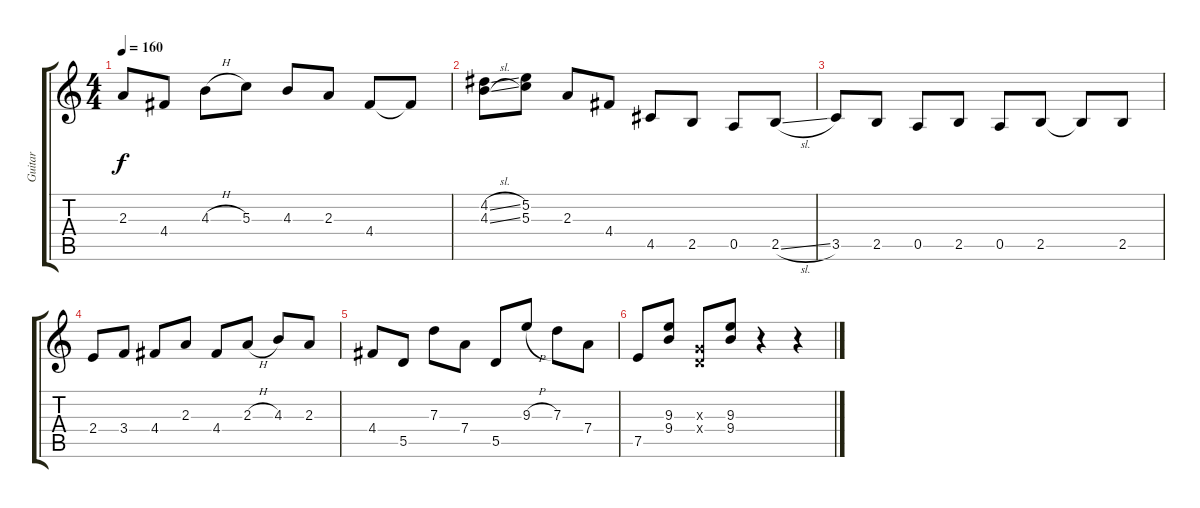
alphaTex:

\track ("Guitar" "Guitar") {instrument electricguitarjazz}
\staff {score tabs}
\tuning (E4 B3 G3 D3 A2 E2) {hide}
\ts (4 4)
\tempo 160
\clef g2
\ks c
2.3.8{dy f} 4.4.8 4.3{h}.8 5.3.8 4.3.8 2.3.8 4.4.8 4.4{t}.8 |
(4.2{sl} 4.3{sl}).8 (5.2 5.3).8 2.3.8 4.4.8 4.5.8 2.5.8 0.5.8 2.5{sl}.8 |
3.5.8 2.5.8 0.5.8 2.5.8 0.5.8 2.5.8 2.5{t}.8 2.5.8 |
2.4.8 3.4.8 4.4.8 2.3.8 4.4.8 2.3{h}.8 4.3.8 2.3.8 |
4.4.8 5.5.8 7.3.8 7.4.8 5.5.8 9.3{h}.8 7.3.8 7.4.8 |
7.5.8 (9.3 9.4).8 (0.3{x} 0.4{x}).8 (9.3 9.4).8 r.4 r.4
